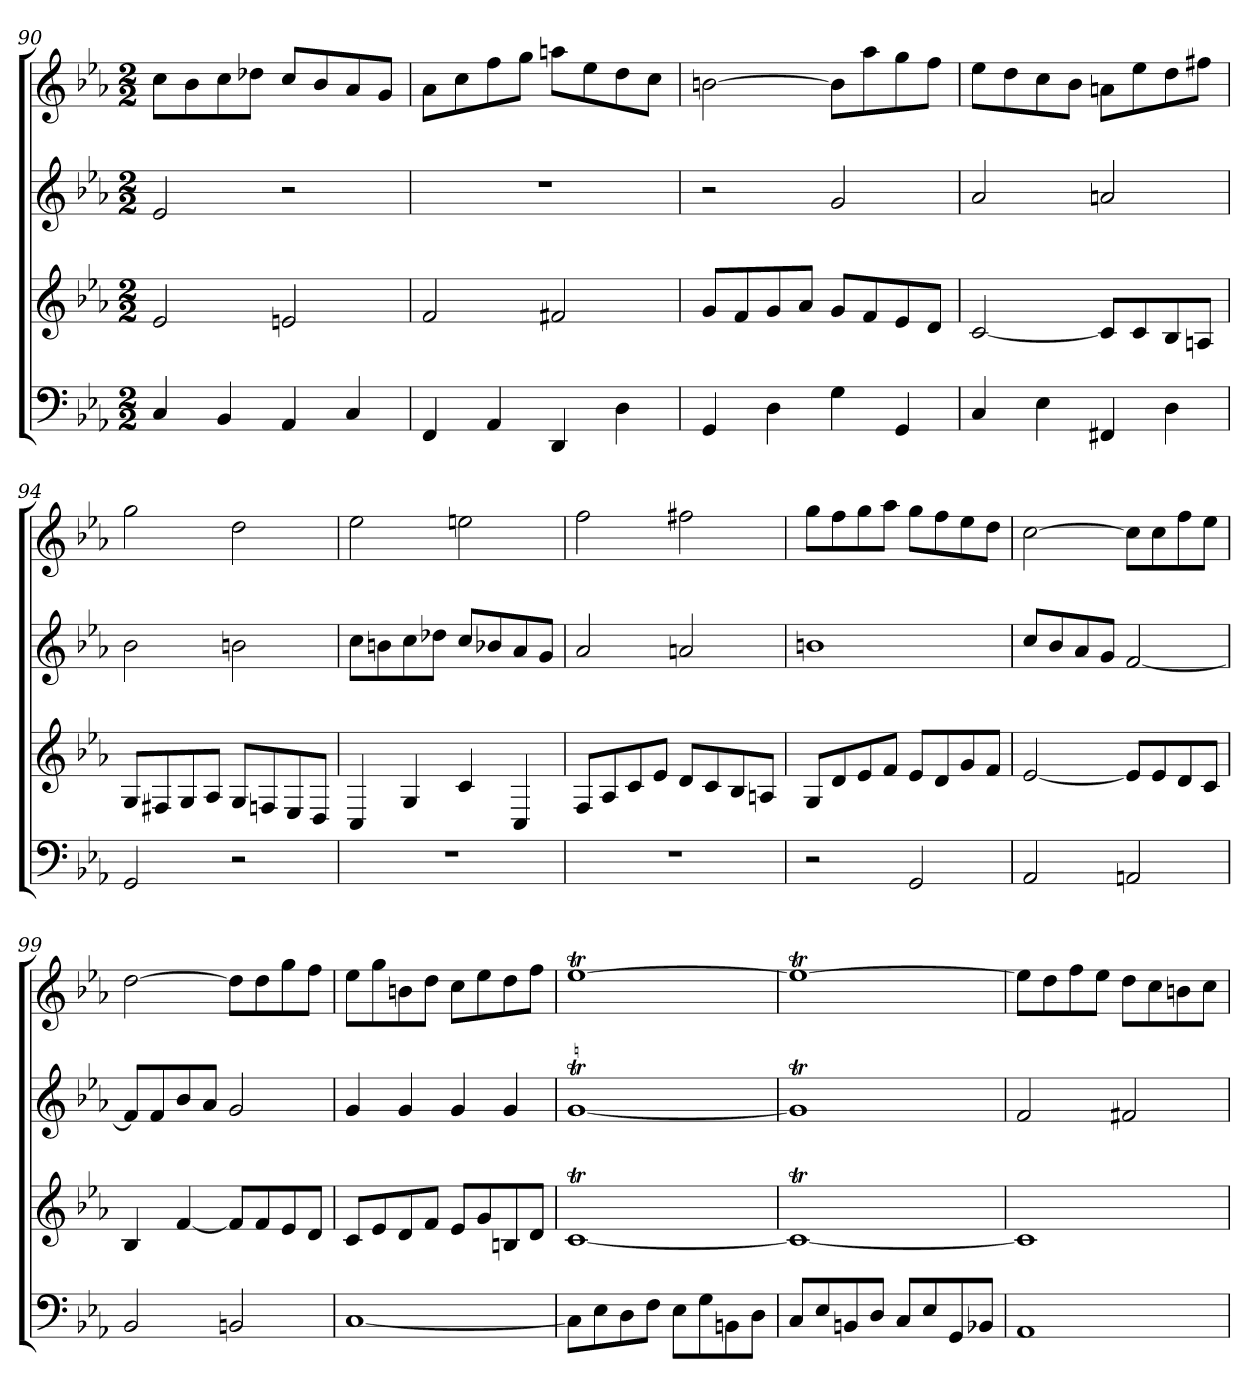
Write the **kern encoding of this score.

**kern	**kern	**kern	**kern
*part4	*part3	*part2	*part1
*staff4	*staff3	*staff2	*staff1
*k[b-e-a-]	*k[b-e-a-]	*k[b-e-a-]	*k[b-e-a-]
*M2/2	*M2/2	*M2/2	*M2/2
*MM60	*MM60	*MM60	*MM60
=90	=90	=90	=90
4C	2e-	2e-	8ccL
.	.	.	8b-
4BB-	.	.	8cc
.	.	.	8dd-XJ
4AA-	2en	2r	8ccL
.	.	.	8b-
4C	.	.	8a-
.	.	.	8gJ
=91	=91	=91	=91
4FF	2f	1r	8a-L
.	.	.	8cc
4AA-	.	.	8ff
.	.	.	8ggJ
4DD	2f#X	.	8aanL
.	.	.	8ee-
4D	.	.	8dd
.	.	.	8ccJ
=92	=92	=92	=92
4GG	8gL	2r	[2bn
.	8f	.	.
4D	8g	.	.
.	8a-J	.	.
4G	8gL	2g	8bL]
.	8f	.	8aa-
4GG	8e-	.	8gg
.	8dJ	.	8ffJ
=93	=93	=93	=93
4C	[2c	2a-	8ee-L
.	.	.	8dd
4E-	.	.	8cc
.	.	.	8b-J
4FF#X	8cL]	2an	8anL
.	8c	.	8ee-
4D	8B-	.	8dd
.	8AnJ	.	8ff#XJ
=94	=94	=94	=94
2GG	8GL	2b-	2gg
.	8F#X	.	.
.	8G	.	.
.	8A-J	.	.
2r	8GL	2bn	2dd
.	8Fn	.	.
.	8E-	.	.
.	8DJ	.	.
=95	=95	=95	=95
1r	4C	8ccL	2ee-
.	.	8bn	.
.	4G	8cc	.
.	.	8dd-XJ	.
.	4c	8ccL	2een
.	.	8b-X	.
.	4C	8a-	.
.	.	8gJ	.
=96	=96	=96	=96
1r	8FL	2a-	2ff
.	8A-	.	.
.	8c	.	.
.	8e-J	.	.
.	8dL	2an	2ff#X
.	8c	.	.
.	8B-	.	.
.	8AnJ	.	.
=97	=97	=97	=97
2r	8GL	1bn	8ggL
.	8d	.	8ff
.	8e-	.	8gg
.	8fJ	.	8aa-J
2GG	8e-L	.	8ggL
.	8d	.	8ff
.	8g	.	8ee-
.	8fJ	.	8ddJ
=98	=98	=98	=98
2AA-	[2e-	8ccL	[2cc
.	.	8b-	.
.	.	8a-	.
.	.	8gJ	.
2AAn	8e-L]	[2f	8ccL]
.	8e-	.	8cc
.	8d	.	8ff
.	8cJ	.	8ee-J
=99	=99	=99	=99
2BB-	4B-	8fL]	[2dd
.	.	8f	.
.	[4f	8b-	.
.	.	8a-J	.
2BBn	8fL]	2g	8ddL]
.	8f	.	8dd
.	8e-	.	8gg
.	8dJ	.	8ffJ
=100	=100	=100	=100
[1C	8cL	4g	8ee-L
.	8e-	.	8gg
.	8d	4g	8bn
.	8fJ	.	8ddJ
.	8e-L	4g	8ccL
.	8g	.	8ee-
.	8Bn	4g	8dd
.	8dJ	.	8ffJ
=101	=101	=101	=101
8CL]	[1cT	[1gT	[1ee-T
8E-	.	.	.
8D	.	.	.
8FJ	.	.	.
8E-L	.	.	.
8G	.	.	.
8BBn	.	.	.
8DJ	.	.	.
=102	=102	=102	=102
8CL	1cT_	1gt]	1ee-T_
8E-	.	.	.
8BBn	.	.	.
8DJ	.	.	.
8CL	.	.	.
8E-	.	.	.
8GG	.	.	.
8BB-XJ	.	.	.
=103	=103	=103	=103
1AA-	1c]	2f	8ee-L]
.	.	.	8dd
.	.	.	8ff
.	.	.	8ee-J
.	.	2f#X	8ddL
.	.	.	8cc
.	.	.	8bn
.	.	.	8ccJ
=	=	=	=
*-	*-	*-	*-
